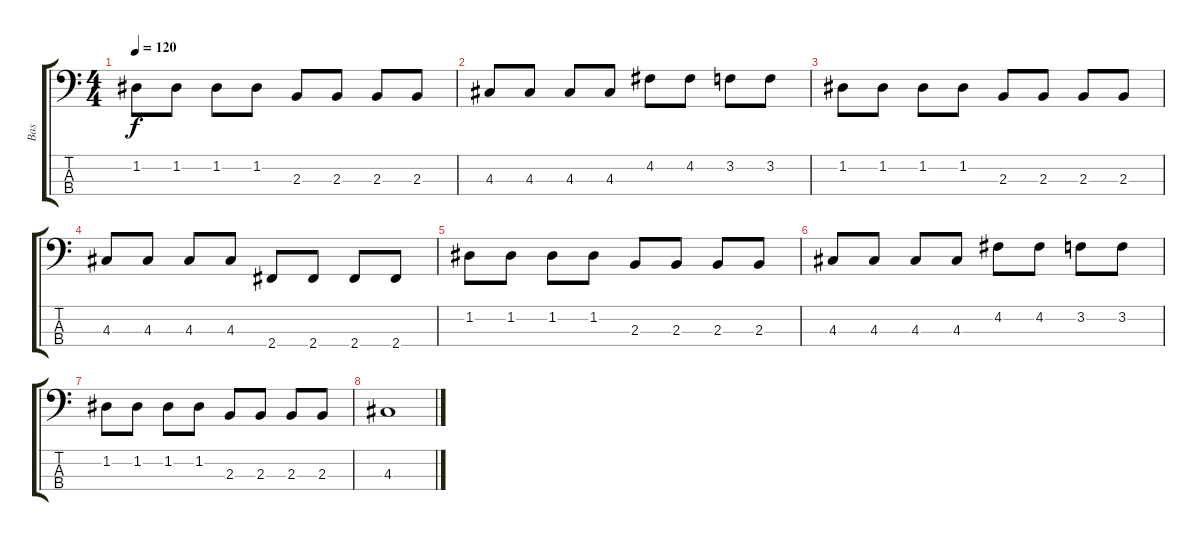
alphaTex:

\track ("Bas" "Bas") {instrument electricbassfinger}
\staff {score tabs}
\tuning (G2 D2 A1 E1) {hide}
\ts (4 4)
\tempo 120
\clef f4
\ks c
1.2.8{dy f} 1.2.8 1.2.8 1.2.8 2.3.8 2.3.8 2.3.8 2.3.8 |
4.3.8 4.3.8 4.3.8 4.3.8 4.2.8 4.2.8 3.2.8 3.2.8 |
1.2.8 1.2.8 1.2.8 1.2.8 2.3.8 2.3.8 2.3.8 2.3.8 |
4.3.8 4.3.8 4.3.8 4.3.8 2.4.8 2.4.8 2.4.8 2.4.8 |
1.2.8 1.2.8 1.2.8 1.2.8 2.3.8 2.3.8 2.3.8 2.3.8 |
4.3.8 4.3.8 4.3.8 4.3.8 4.2.8 4.2.8 3.2.8 3.2.8 |
1.2.8 1.2.8 1.2.8 1.2.8 2.3.8 2.3.8 2.3.8 2.3.8 |
4.3.1
